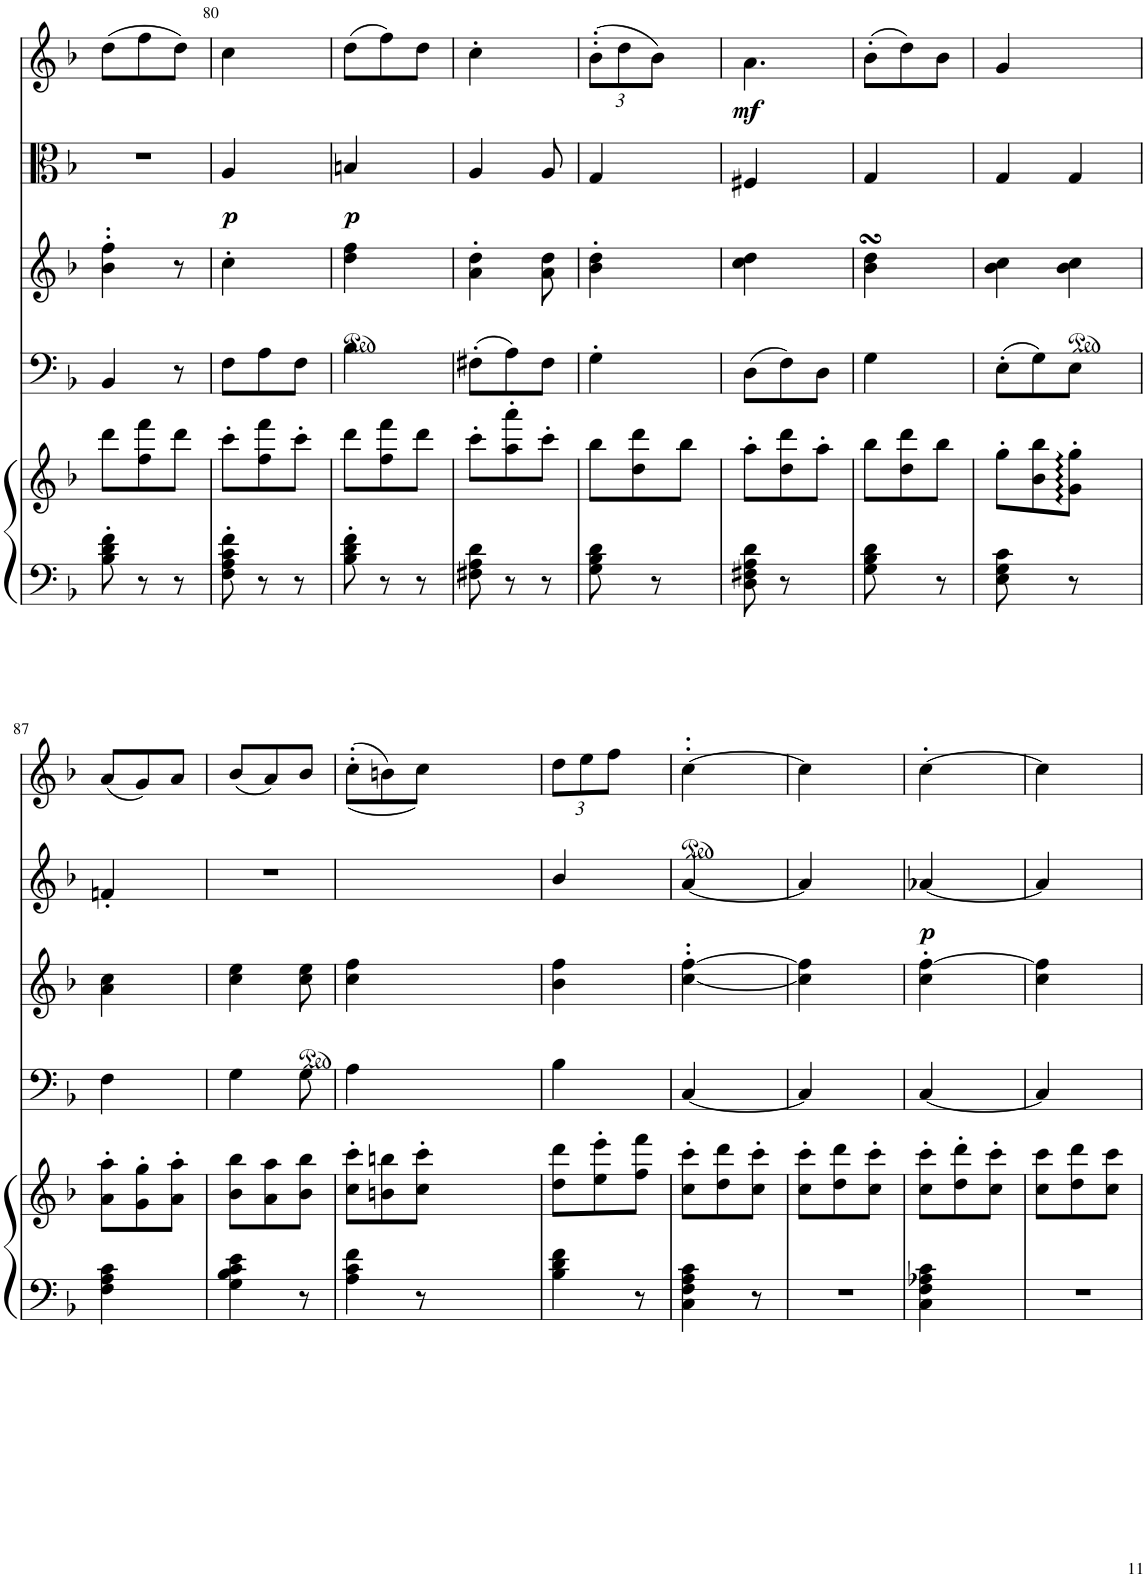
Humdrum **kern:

**kern	**kern	**kern	**kern	**kern	**dynam	**kern	**dynam
*part5	*part5	*part4	*part3	*part2	*part2	*part1	*part1
*staff6	*staff5	*staff4	*staff3	*staff2	*staff2	*staff1	*staff1
*I"Piano	*	*I"Voice	*I"Voice	*I"Voice	*	*I"Voice	*
*I'Pno	*	*I'V	*I'V	*I'V	*	*I'V	*
!!LO:PB:g=z
*clefF4	*clefG2	*clefF4	*clefG2	*clefG2	*	*clefG2	*
*k[b-]	*k[b-]	*k[b-]	*k[b-]	*k[b-]	*	*k[b-]	*
=79X1	=79X1	=79X1	=79X1	=79X1	=79X1	=79X1	=79X1
8B-\' 8d\' 8f\'	8ddd\L	4BB-/	4b-\' 4ff\'	1r	.	(>8dd\L	.
8r	8ff\ 8fff\	.	.	.	.	8ff\	.
8r	8ddd\J	8r	8r	.	.	8dd\J)	.
2ryy	2ryy	2ryy	2ryy	.	.	2ryy	.
8ryy	8ryy	8ryy	8ryy	.	.	8ryy	.
=80	=80	=80	=80	=80	=80	=80	=80
!	!	!	!	!	!LO:DY:b	!	!
8F\' 8A\' 8c\' 8f\'	8ccc'\L	8F\L	4cc'\	4A/	p	4cc\	.
8r	8ff\ 8fff\	8A\	.	.	.	.	.
8r	8ccc'\J	8F\J	8ryy	8ryy	.	8ryy	.
=81	=81	=81	=81	=81	=81	=81	=81
!	!	!	!	!	!LO:DY:b	!	!
8B-\' 8d\' 8f\'	8ddd\L	4B-\	4dd\ 4ff\	4Bn/	p	(>8dd\L	.
8r	8ff\ 8fff\	.	.	.	.	8ff\)	.
8r	8ddd\J	8ryy	8ryy	8ryy	.	8dd\J	.
=82	=82	=82	=82	=82	=82	=82	=82
8F#X\ 8A\ 8d\	8ccc'\L	(>8F#X'\L	4a\' 4dd\'	4A/	.	4cc'\	.
8r	8aa\' 8aaa\'	8A\)	.	.	.	.	.
8r	8ccc'\J	8F#\J	8a\ 8dd\	8A/	.	8ryy	.
=83	=83	=83	=83	=83	=83	=83	=83
*	*	*	*	*	*	*Xbrackettup	*
8G\ 8B-\ 8d\	8bb-\L	4G'\	4b-\' 4dd\'	4G/	.	(>12b-''\L	.
.	.	.	.	.	.	12dd\	.
!LO:N:vis=32..	!	!	!	!	!	!	!
24ryy	8dd\ 8ddd\	.	.	.	.	.	.
8r	.	.	.	.	.	12b-\J)	.
.	8bb-\J	8ryy	8ryy	8ryy	.	8ryy	.
!LO:N:vis=16..	!	!	!	!	!	!	!
12ryy	.	.	.	.	.	.	.
=84	=84	=84	=84	=84	=84	=84	=84
!	!	!	!	!	!	!	!LO:DY:b
8D\ 8F#X\ 8A\ 8d\	8aa'\L	(>8D\L	4cc\ 4dd\	4F#X/	.	4.a\	mf
8r	8dd\ 8ddd\	8F\)	.	.	.	.	.
8ryy	8aa'\J	8D\J	8ryy	8ryy	.	.	.
=85	=85	=85	=85	=85	=85	=85	=85
8G\ 8B-\ 8d\	8bb-\L	4G\	4b-\sSSS 4dd\sSSS	4G/	.	(>8b-'\L	.
8ryy	8dd\ 8ddd\	.	.	.	.	8dd\)	.
8r	8bb-\J	8ryy	8ryy	8ryy	.	8b-\J	.
=86	=86	=86	=86	=86	=86	=86	=86
8E\ 8G\ 8c\	8gg'\L	(>8E'\L	4b-\ 4cc\	4G/	.	4g/	.
8ryy	8b-\ 8bb-\	8G\)	.	.	.	.	.
8r	8g\' 8gg\'J	8E\J	4b-\ 4cc\	4G/	.	4ryy	.
8ryy	8ryy	8ryy	.	.	.	.	.
!!LO:LB:g=z
=87	=87	=87	=87	=87	=87	=87	=87
4F\ 4A\ 4c\	8a\' 8aa\'L	4F\	4a\ 4cc\	4fn'/	.	(<8a/L	.
.	8g\' 8gg\'	.	.	.	.	8g/)	.
8ryy	8a\' 8aa\'J	8ryy	8ryy	8ryy	.	8a/J	.
=88	=88	=88	=88	=88	=88	=88	=88
4G\ 4B-\ 4c\ 4e\	8b-\ 8bb-\L	4G\	4cc\ 4ee\	1r	.	(<8b-/L	.
.	8a\ 8aa\	.	.	.	.	8a/)	.
8r	8b-\ 8bb-\J	8G\	8cc\ 8ee\	.	.	8b-/J	.
2ryy	2ryy	2ryy	2ryy	.	.	2ryy	.
8ryy	8ryy	8ryy	8ryy	.	.	8ryy	.
=89	=89	=89	=89	=89	=89	=89	=89
4A\ 4c\ 4f\	8cc\' 8ccc\'L	4A\	4cc\ 4ff\	1ryy	.	(>(<8cc''\L	.
.	8bn\ 8bbn\	.	.	.	.	8bn\)	.
8r	8cc\' 8ccc\'J	2.ryy	2.ryy	.	.	8cc\J)	.
2ryy	2ryy	.	.	.	.	2ryy	.
8ryy	8ryy	.	.	.	.	8ryy	.
=90	=90	=90	=90	=90	=90	=90	=90
4B-\ 4d\ 4f\	8dd\ 8ddd\L	4B-\	4b-\ 4ff\	4b-/	.	12dd\L	.
.	.	.	.	.	.	12ee\	.
.	8ee\' 8eee\'	.	.	.	.	.	.
.	.	.	.	.	.	12ff\J	.
8r	8ff\ 8fff\J	8ryy	8ryy	8ryy	.	8ryy	.
=91	=91	=91	=91	=91	=91	=91	=91
4C\ 4F\ 4A\ 4c\	8cc\' 8ccc\'L	[<4C/	[<4cc\' [>4ff\'	[<4a/	.	[>4cc''\	.
.	8dd\ 8ddd\	.	.	.	.	.	.
8r	8cc\' 8ccc\'J	8ryy	8ryy	8ryy	.	8ryy	.
=92	=92	=92	=92	=92	=92	=92	=92
1r	8cc\' 8ccc\'L	4C/]	4cc\] 4ff\]	4a/]	.	4cc\]	.
.	8dd\ 8ddd\	.	.	.	.	.	.
.	8cc\' 8ccc\'J	8ryy	8ryy	8ryy	.	8ryy	.
.	2ryy	2ryy	2ryy	2ryy	.	2ryy	.
.	8ryy	8ryy	8ryy	8ryy	.	8ryy	.
=93	=93	=93	=93	=93	=93	=93	=93
!	!	!	!	!	!LO:DY:b	!	!
4C\ 4F\ 4A-X\ 4c\	8cc\' 8ccc\'L	[<4C/	4cc\' [>4ff\'	[<4a-X/	p	[>4cc'\	.
.	8dd\' 8ddd\'	.	.	.	.	.	.
8ryy	8cc\' 8ccc\'J	8ryy	8ryy	8ryy	.	8ryy	.
=94	=94	=94	=94	=94	=94	=94	=94
1r	8cc\ 8ccc\L	4C/]	4cc\ 4ff\]	4a-/]	.	4cc\]	.
.	8dd\ 8ddd\	.	.	.	.	.	.
.	8cc\ 8ccc\J	8ryy	8ryy	8ryy	.	8ryy	.
.	2ryy	2ryy	2ryy	2ryy	.	2ryy	.
.	8ryy	8ryy	8ryy	8ryy	.	8ryy	.
=	=	=	=	=	=	=	=
*-	*-	*-	*-	*-	*-	*-	*-
